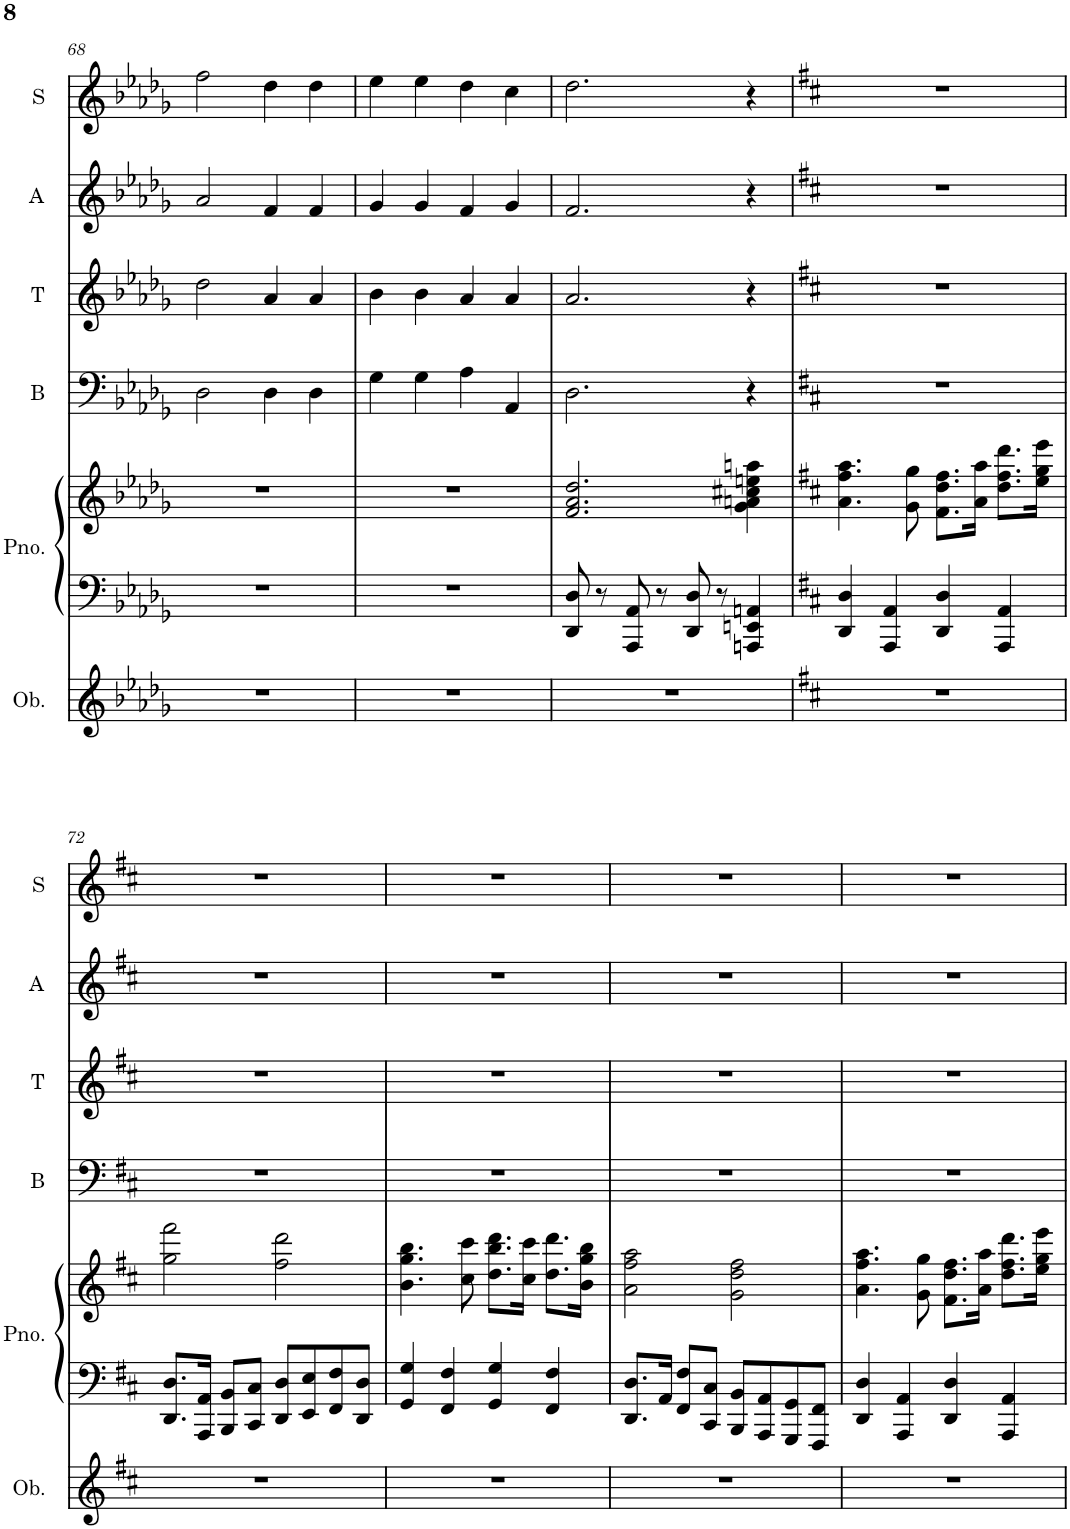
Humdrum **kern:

**kern	**kern	**kern	**kern	**kern	**kern	**kern
*part6	*part5	*part5	*part4	*part3	*part2	*part1
*staff7	*staff6	*staff5	*staff4	*staff3	*staff2	*staff1
*I"Oboe	*I"Piano	*	*I"Bass	*I"Tenor	*I"Alto	*I"Soprano
*I'Ob.	*I'Pno.	*	*I'B	*I'T	*I'A	*I'S
!!LO:PB:g=z
*clefG2	*clefF4	*clefG2	*clefF4	*clefG2	*clefG2	*clefG2
*k[b-e-a-d-g-]	*k[b-e-a-d-g-]	*k[b-e-a-d-g-]	*k[b-e-a-d-g-]	*k[b-e-a-d-g-]	*k[b-e-a-d-g-]	*k[b-e-a-d-g-]
*M4/4	*M4/4	*M4/4	*M4/4	*M4/4	*M4/4	*M4/4
=68	=68	=68	=68	=68	=68	=68
1r	1r	1r	2D-\	2dd-\	2a-/	2ff\
.	.	.	4D-\	4a-/	4f/	4dd-\
.	.	.	4D-\	4a-/	4f/	4dd-\
=69	=69	=69	=69	=69	=69	=69
1r	1r	1r	4G-\	4b-\	4g-/	4ee-\
.	.	.	4G-\	4b-\	4g-/	4ee-\
.	.	.	4A-\	4a-/	4f/	4dd-\
.	.	.	4AA-/	4a-/	4g-/	4cc\
=70	=70	=70	=70	=70	=70	=70
1r	8DD-/ 8D-/	2.f/ 2.a-/ 2.dd-/	2.D-\	2.a-/	2.f/	2.dd-\
.	8r	.	.	.	.	.
.	8AAA-/ 8AA-/	.	.	.	.	.
.	8r	.	.	.	.	.
.	8DD-/ 8D-/	.	.	.	.	.
.	8r	.	.	.	.	.
.	4AAAn/ 4EEn/ 4AAn/	4g-\ 4an\ 4cc#X\ 4een\ 4aan\	4r	4r	4r	4r
=71	=71	=71	=71	=71	=71	=71
*k[f#c#]	*k[f#c#]	*k[f#c#]	*k[f#c#]	*k[f#c#]	*k[f#c#]	*k[f#c#]
1r	4DD/ 4D/	4.a\ 4.ff#\ 4.aa\	1r	1r	1r	1r
.	4AAA/ 4AA/	.	.	.	.	.
.	.	8g\ 8gg\	.	.	.	.
.	4DD/ 4D/	8.f#\ 8.dd\ 8.ff#\L	.	.	.	.
.	.	16a\ 16aa\Jk	.	.	.	.
.	4AAA/ 4AA/	8.dd\ 8.ff#\ 8.ddd\L	.	.	.	.
.	.	16ee\ 16gg\ 16eee\Jk	.	.	.	.
!!LO:LB:g=z
=72	=72	=72	=72	=72	=72	=72
1r	8.DD/ 8.D/L	2gg\ 2fff#\	1r	1r	1r	1r
.	16AAA/ 16AA/Jk	.	.	.	.	.
.	8BBB/ 8BB/L	.	.	.	.	.
.	8CC#/ 8C#/J	.	.	.	.	.
.	8DD/ 8D/L	2ff#\ 2ddd\	.	.	.	.
.	8EE/ 8E/	.	.	.	.	.
.	8FF#/ 8F#/	.	.	.	.	.
.	8DD/ 8D/J	.	.	.	.	.
=73	=73	=73	=73	=73	=73	=73
1r	4GG/ 4G/	4.b\ 4.gg\ 4.bb\	1r	1r	1r	1r
.	4FF#/ 4F#/	.	.	.	.	.
.	.	8cc#\ 8ccc#\	.	.	.	.
.	4GG/ 4G/	8.dd\ 8.bb\ 8.ddd\L	.	.	.	.
.	.	16cc#\ 16ccc#\Jk	.	.	.	.
.	4FF#/ 4F#/	8.dd\ 8.ddd\L	.	.	.	.
.	.	16b\ 16gg\ 16bb\Jk	.	.	.	.
=74	=74	=74	=74	=74	=74	=74
1r	8.DD/ 8.D/L	2a\ 2ff#\ 2aa\	1r	1r	1r	1r
.	16AA/Jk	.	.	.	.	.
.	8FF#/ 8F#/L	.	.	.	.	.
.	8CC#/ 8C#/J	.	.	.	.	.
.	8BBB/ 8BB/L	2g\ 2dd\ 2ff#\	.	.	.	.
.	8AAA/ 8AA/	.	.	.	.	.
.	8GGG/ 8GG/	.	.	.	.	.
.	8FFF#/ 8FF#/J	.	.	.	.	.
=75	=75	=75	=75	=75	=75	=75
1r	4DD/ 4D/	4.a\ 4.ff#\ 4.aa\	1r	1r	1r	1r
.	4AAA/ 4AA/	.	.	.	.	.
.	.	8g\ 8gg\	.	.	.	.
.	4DD/ 4D/	8.f#\ 8.dd\ 8.ff#\L	.	.	.	.
.	.	16a\ 16aa\Jk	.	.	.	.
.	4AAA/ 4AA/	8.dd\ 8.ff#\ 8.ddd\L	.	.	.	.
.	.	16ee\ 16gg\ 16eee\Jk	.	.	.	.
=	=	=	=	=	=	=
*-	*-	*-	*-	*-	*-	*-
